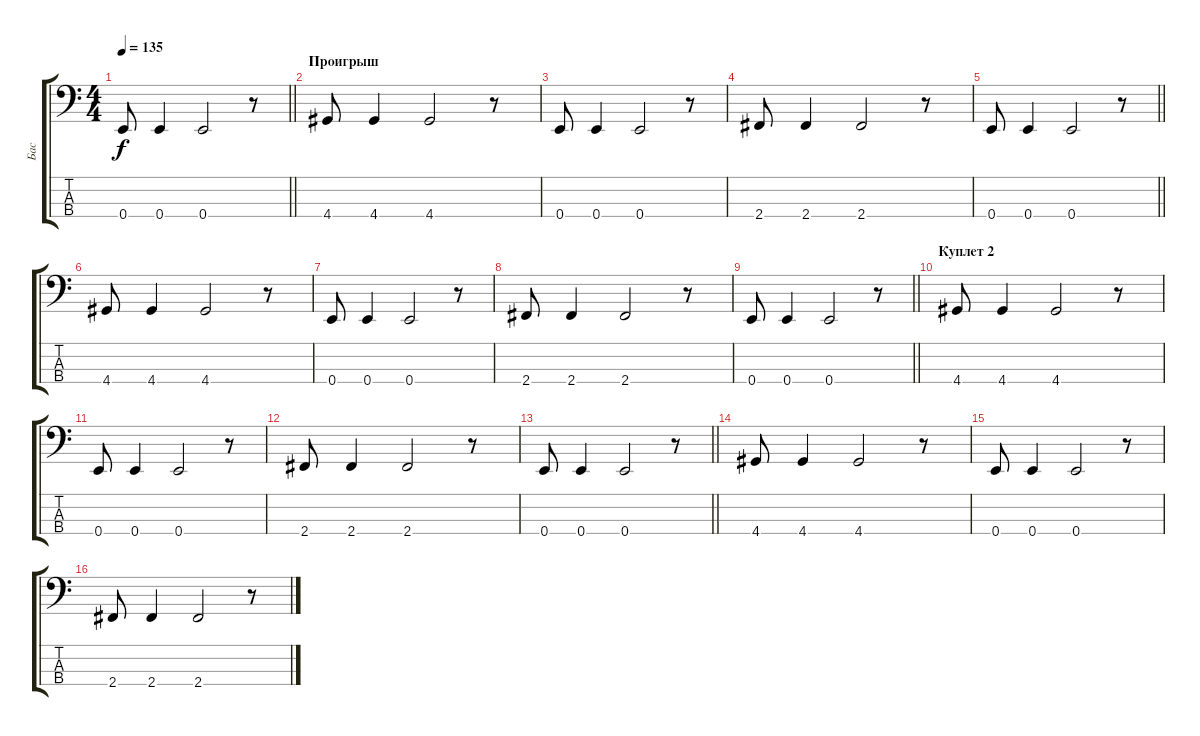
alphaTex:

\track ("Бас" "Бас") {instrument electricbasspick}
\staff {score tabs}
\tuning (G2 D2 A1 E1) {hide}
\ts (4 4)
\tempo 135
\clef f4
\barLineRight lightlight
\ks c
0.4.8{dy f} 0.4.4 0.4.2 r.8 |
\section ("" "Проигрыш")
4.4.8 4.4.4 4.4.2 r.8 |
0.4.8 0.4.4 0.4.2 r.8 |
2.4.8 2.4.4 2.4.2 r.8 |
\barLineRight lightlight
0.4.8 0.4.4 0.4.2 r.8 |
4.4.8 4.4.4 4.4.2 r.8 |
0.4.8 0.4.4 0.4.2 r.8 |
2.4.8 2.4.4 2.4.2 r.8 |
\barLineRight lightlight
0.4.8 0.4.4 0.4.2 r.8 |
\section ("" "Куплет 2")
4.4.8 4.4.4 4.4.2 r.8 |
0.4.8 0.4.4 0.4.2 r.8 |
2.4.8 2.4.4 2.4.2 r.8 |
\barLineRight lightlight
0.4.8 0.4.4 0.4.2 r.8 |
4.4.8 4.4.4 4.4.2 r.8 |
0.4.8 0.4.4 0.4.2 r.8 |
2.4.8 2.4.4 2.4.2 r.8
